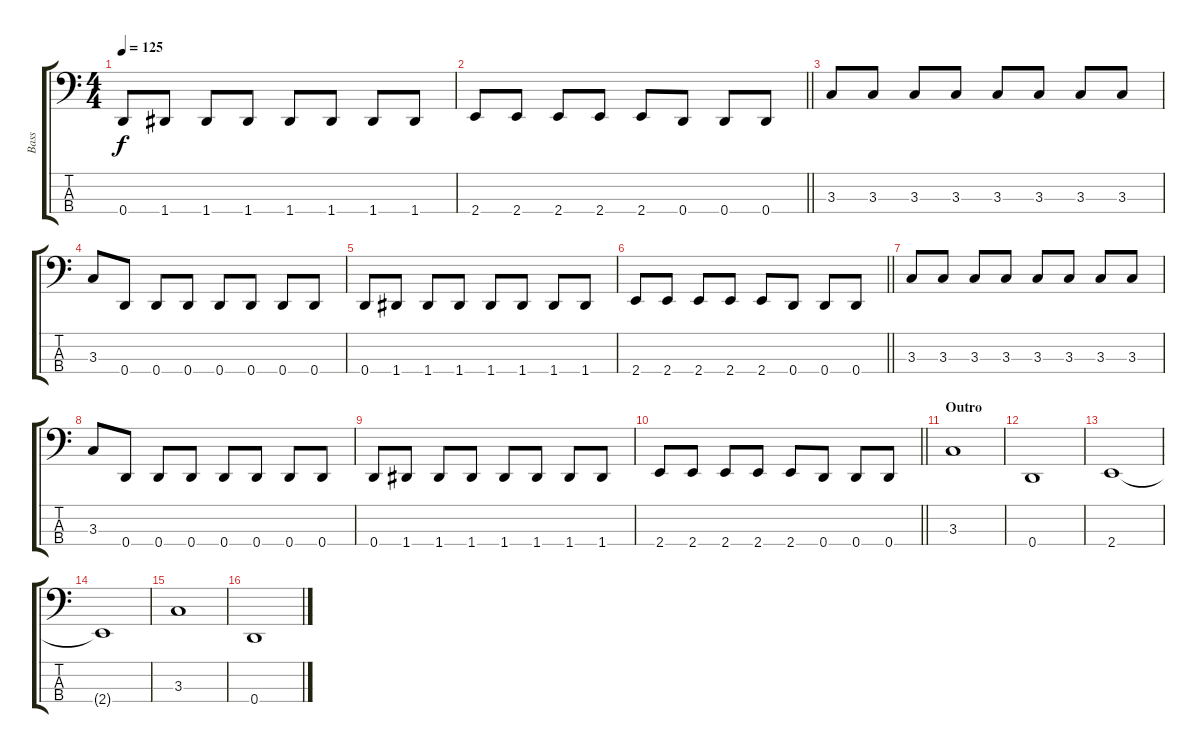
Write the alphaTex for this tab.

\track ("Bass" "Bass") {instrument electricbassfinger}
\staff {score tabs}
\tuning (G2 D2 A1 D1) {hide}
\ts (4 4)
\tempo 125
\clef f4
\ks c
0.4.8{dy f} 1.4.8 1.4.8 1.4.8 1.4.8 1.4.8 1.4.8 1.4.8 |
\barLineRight lightlight
2.4.8 2.4.8 2.4.8 2.4.8 2.4.8 0.4.8 0.4.8 0.4.8 |
\section ("" "")
3.3.8 3.3.8 3.3.8 3.3.8 3.3.8 3.3.8 3.3.8 3.3.8 |
3.3.8 0.4.8 0.4.8 0.4.8 0.4.8 0.4.8 0.4.8 0.4.8 |
0.4.8 1.4.8 1.4.8 1.4.8 1.4.8 1.4.8 1.4.8 1.4.8 |
\barLineRight lightlight
2.4.8 2.4.8 2.4.8 2.4.8 2.4.8 0.4.8 0.4.8 0.4.8 |
3.3.8 3.3.8 3.3.8 3.3.8 3.3.8 3.3.8 3.3.8 3.3.8 |
3.3.8 0.4.8 0.4.8 0.4.8 0.4.8 0.4.8 0.4.8 0.4.8 |
0.4.8 1.4.8 1.4.8 1.4.8 1.4.8 1.4.8 1.4.8 1.4.8 |
\barLineRight lightlight
2.4.8 2.4.8 2.4.8 2.4.8 2.4.8 0.4.8 0.4.8 0.4.8 |
\section ("" "Outro")
3.3.1{volume 16 instrument electricbassfinger} |
0.4.1 |
2.4.1 |
2.4{t}.1 |
3.3.1 |
0.4.1
